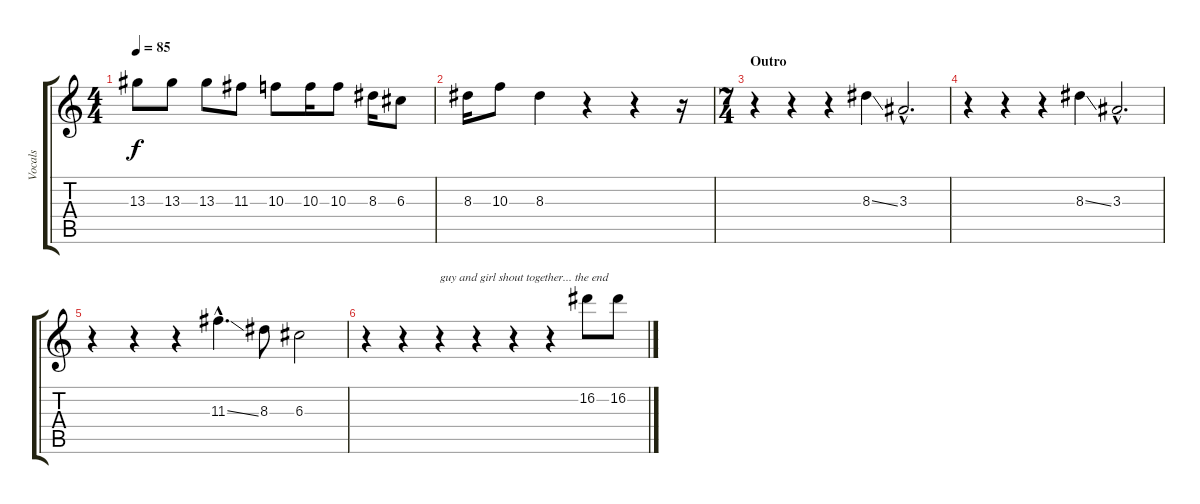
\track ("Vocals" "Vocals") {instrument acousticguitarnylon}
\staff {score tabs}
\tuning (E4 B3 G3 D3 A2 E2) {hide}
\ts (4 4)
\tempo 85
\clef g2
\ks c
13.3.8{dy f} 13.3.8 13.3.8 11.3.8 10.3.8 10.3.16 10.3.8 8.3.16 6.3.8 |
8.3.16 10.3.8 8.3.4 r.4 r.4 r.16 |
\ts (7 4)
\section ("" "Outro")
r.4 r.4 r.4 8.3{ss}.4 3.3{hac}.2{d} |
r.4 r.4 r.4 8.3{ss}.4 3.3{hac}.2{d} |
r.4 r.4 r.4 11.3{ss hac}.4{d} 8.3.8 6.3.2 |
r.4 r.4 r.4{txt "guy and girl shout together... the end"} r.4 r.4 r.4 16.2.8 16.2.8
